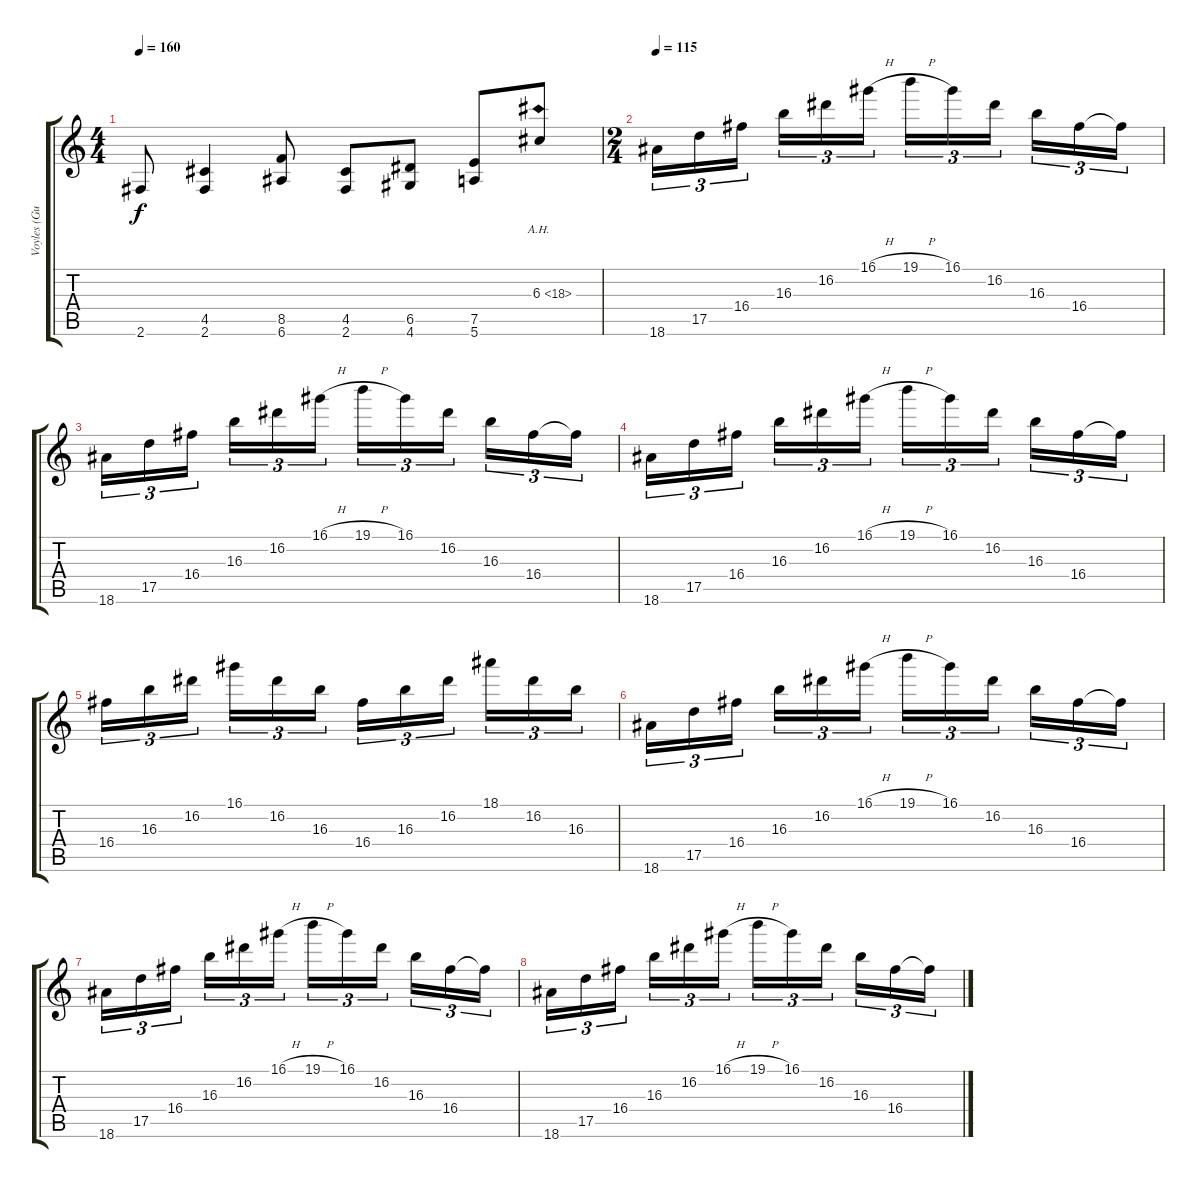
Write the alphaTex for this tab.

\track ("Voyles (Guitar)" "Voyles (Gu") {instrument distortionguitar}
\staff {score tabs}
\tuning (E4 B3 G3 D3 A2 E2) {hide}
\ts (4 4)
\tempo 160
\clef g2
\ks c
2.6.8{dy f} (4.5 2.6).4 (8.5 6.6).8 (4.5 2.6).8 (6.5 4.6).8 (7.5 5.6).8 6.3{ah 12}.8 |
\ts (2 4)
\tempo 115
18.6.16{tu (3 2)} 17.5.16{tu (3 2)} 16.4.16{tu (3 2)} 16.3.16{tu (3 2)} 16.2.16{tu (3 2)} 16.1{h}.16{tu (3 2)} 19.1{h}.16{tu (3 2)} 16.1.16{tu (3 2)} 16.2.16{tu (3 2)} 16.3.16{tu (3 2)} 16.4.16{tu (3 2)} 16.4{t}.16{tu (3 2)} |
18.6.16{tu (3 2)} 17.5.16{tu (3 2)} 16.4.16{tu (3 2)} 16.3.16{tu (3 2)} 16.2.16{tu (3 2)} 16.1{h}.16{tu (3 2)} 19.1{h}.16{tu (3 2)} 16.1.16{tu (3 2)} 16.2.16{tu (3 2)} 16.3.16{tu (3 2)} 16.4.16{tu (3 2)} 16.4{t}.16{tu (3 2)} |
18.6.16{tu (3 2)} 17.5.16{tu (3 2)} 16.4.16{tu (3 2)} 16.3.16{tu (3 2)} 16.2.16{tu (3 2)} 16.1{h}.16{tu (3 2)} 19.1{h}.16{tu (3 2)} 16.1.16{tu (3 2)} 16.2.16{tu (3 2)} 16.3.16{tu (3 2)} 16.4.16{tu (3 2)} 16.4{t}.16{tu (3 2)} |
16.4.16{tu (3 2)} 16.3.16{tu (3 2)} 16.2.16{tu (3 2)} 16.1.16{tu (3 2)} 16.2.16{tu (3 2)} 16.3.16{tu (3 2)} 16.4.16{tu (3 2)} 16.3.16{tu (3 2)} 16.2.16{tu (3 2)} 18.1.16{tu (3 2)} 16.2.16{tu (3 2)} 16.3.16{tu (3 2)} |
18.6.16{tu (3 2)} 17.5.16{tu (3 2)} 16.4.16{tu (3 2)} 16.3.16{tu (3 2)} 16.2.16{tu (3 2)} 16.1{h}.16{tu (3 2)} 19.1{h}.16{tu (3 2)} 16.1.16{tu (3 2)} 16.2.16{tu (3 2)} 16.3.16{tu (3 2)} 16.4.16{tu (3 2)} 16.4{t}.16{tu (3 2)} |
18.6.16{tu (3 2)} 17.5.16{tu (3 2)} 16.4.16{tu (3 2)} 16.3.16{tu (3 2)} 16.2.16{tu (3 2)} 16.1{h}.16{tu (3 2)} 19.1{h}.16{tu (3 2)} 16.1.16{tu (3 2)} 16.2.16{tu (3 2)} 16.3.16{tu (3 2)} 16.4.16{tu (3 2)} 16.4{t}.16{tu (3 2)} |
18.6.16{tu (3 2)} 17.5.16{tu (3 2)} 16.4.16{tu (3 2)} 16.3.16{tu (3 2)} 16.2.16{tu (3 2)} 16.1{h}.16{tu (3 2)} 19.1{h}.16{tu (3 2)} 16.1.16{tu (3 2)} 16.2.16{tu (3 2)} 16.3.16{tu (3 2)} 16.4.16{tu (3 2)} 16.4{t}.16{tu (3 2)}
